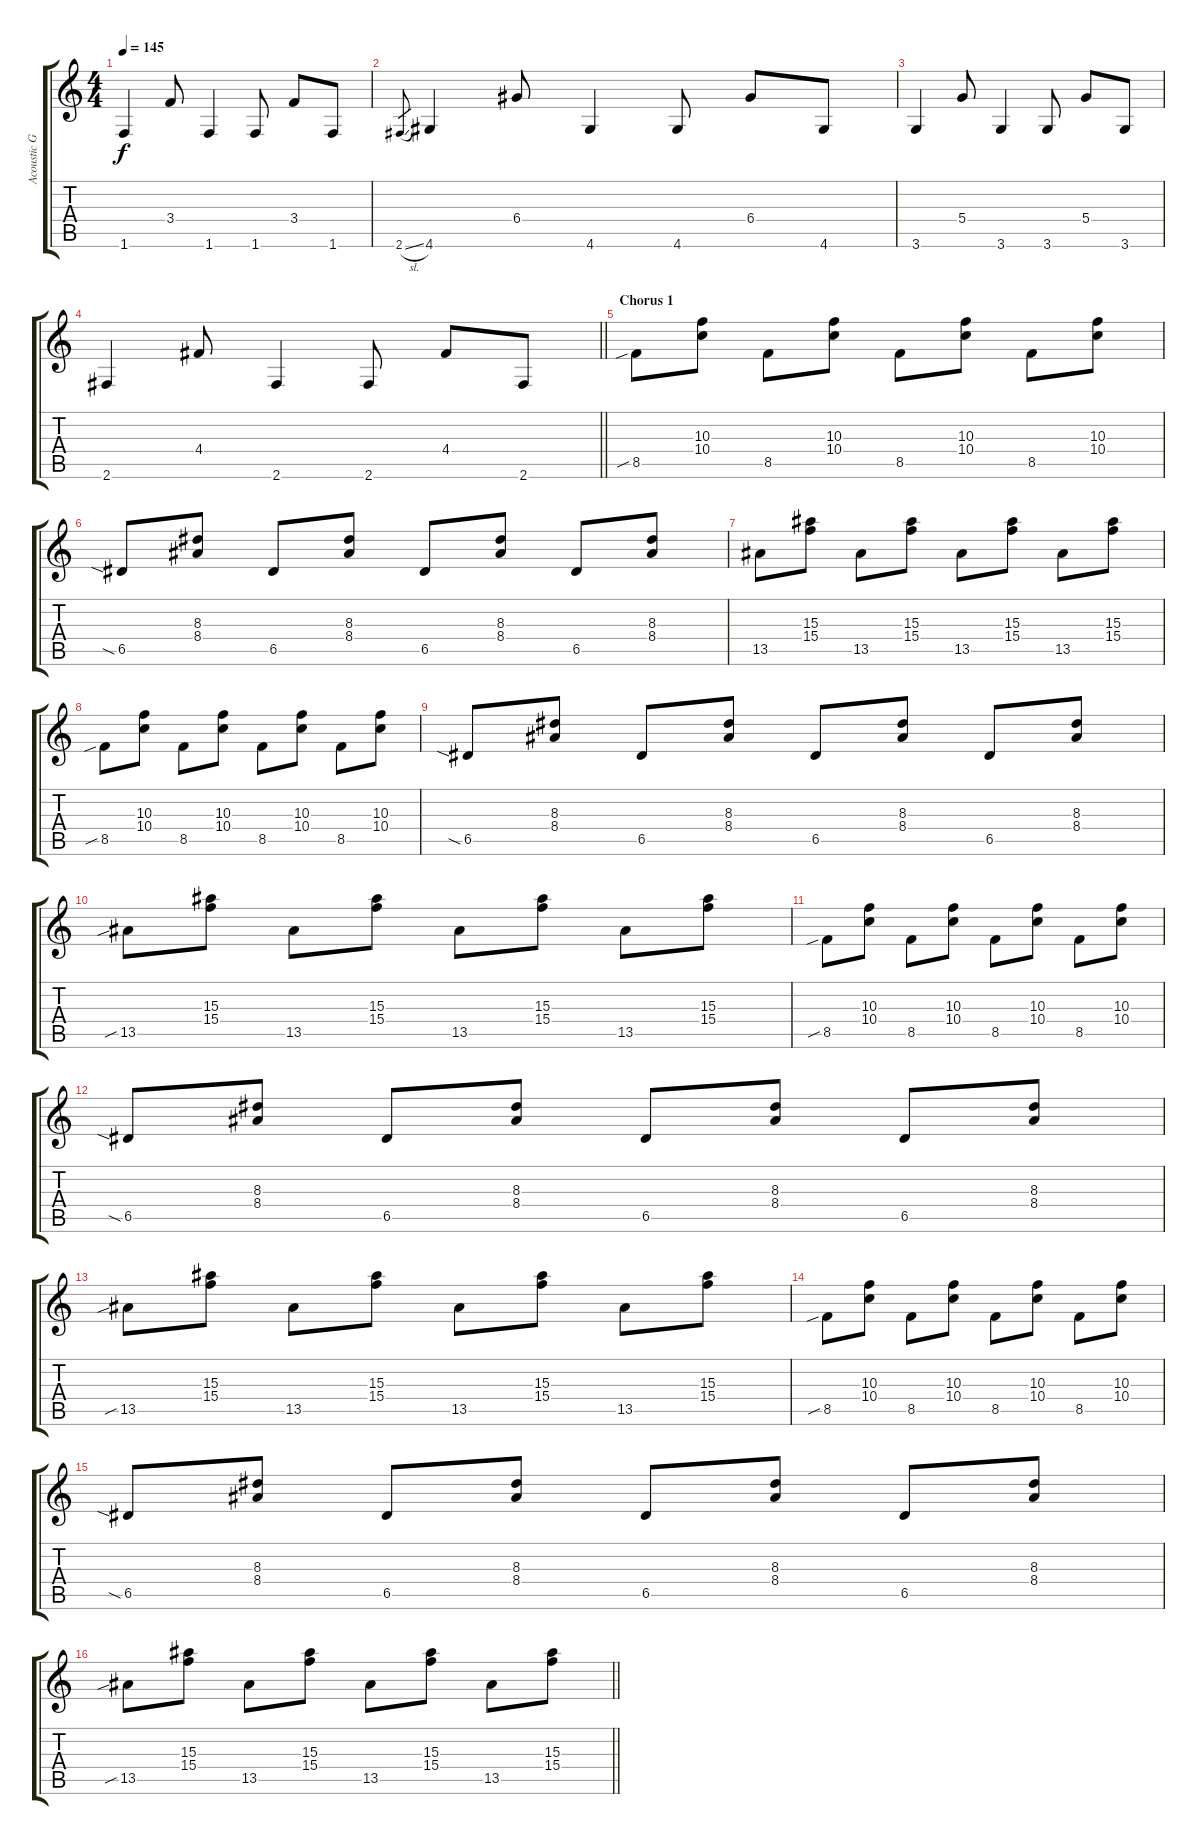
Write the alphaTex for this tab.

\track ("Acoustic Guitar" "Acoustic G") {instrument acousticguitarsteel}
\staff {score tabs}
\tuning (E4 B3 G3 D3 A2 E2) {hide}
\ts (4 4)
\tempo 145
\clef g2
\ks c
1.6.4{dy f} 3.4.8 1.6.4 1.6.8 3.4.8 1.6.8 |
2.6{sl}.8{gr} 4.6.4 6.4.8 4.6.4 4.6.8 6.4.8 4.6.8 |
3.6.4 5.4.8 3.6.4 3.6.8 5.4.8 3.6.8 |
\barLineRight lightlight
2.6.4 4.4.8 2.6.4 2.6.8 4.4.8 2.6.8 |
\section ("" "Chorus 1")
8.5{sib}.8 (10.3 10.4).8 8.5.8 (10.3 10.4).8 8.5.8 (10.3 10.4).8 8.5.8 (10.3 10.4).8 |
6.5{sia}.8 (8.3 8.4).8 6.5.8 (8.3 8.4).8 6.5.8 (8.3 8.4).8 6.5.8 (8.3 8.4).8 |
13.5.8 (15.3 15.4).8 13.5.8 (15.3 15.4).8 13.5.8 (15.3 15.4).8 13.5.8 (15.3 15.4).8 |
8.5{sib}.8 (10.3 10.4).8 8.5.8 (10.3 10.4).8 8.5.8 (10.3 10.4).8 8.5.8 (10.3 10.4).8 |
6.5{sia}.8 (8.3 8.4).8 6.5.8 (8.3 8.4).8 6.5.8 (8.3 8.4).8 6.5.8 (8.3 8.4).8 |
13.5{sib}.8 (15.3 15.4).8 13.5.8 (15.3 15.4).8 13.5.8 (15.3 15.4).8 13.5.8 (15.3 15.4).8 |
8.5{sib}.8 (10.3 10.4).8 8.5.8 (10.3 10.4).8 8.5.8 (10.3 10.4).8 8.5.8 (10.3 10.4).8 |
6.5{sia}.8 (8.3 8.4).8 6.5.8 (8.3 8.4).8 6.5.8 (8.3 8.4).8 6.5.8 (8.3 8.4).8 |
13.5{sib}.8 (15.3 15.4).8 13.5.8 (15.3 15.4).8 13.5.8 (15.3 15.4).8 13.5.8 (15.3 15.4).8 |
8.5{sib}.8 (10.3 10.4).8 8.5.8 (10.3 10.4).8 8.5.8 (10.3 10.4).8 8.5.8 (10.3 10.4).8 |
6.5{sia}.8 (8.3 8.4).8 6.5.8 (8.3 8.4).8 6.5.8 (8.3 8.4).8 6.5.8 (8.3 8.4).8 |
\barLineRight lightlight
13.5{sib}.8 (15.3 15.4).8 13.5.8 (15.3 15.4).8 13.5.8 (15.3 15.4).8 13.5.8 (15.3 15.4).8
